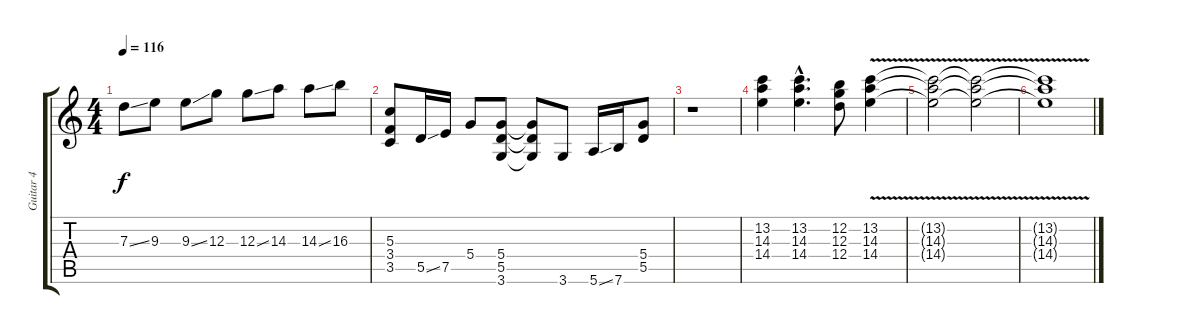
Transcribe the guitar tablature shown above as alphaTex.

\track ("Guitar 4" "Guitar 4") {instrument overdrivenguitar}
\staff {score tabs}
\tuning (E4 B3 G3 D3 A2 E2) {hide}
\ts (4 4)
\tempo 116
\clef g2
\ks c
7.3{ss}.8{dy f} 9.3.8 9.3{ss}.8 12.3.8 12.3{ss}.8 14.3.8 14.3{ss}.8 16.3.8 |
(5.3 3.4 3.5).8 5.5{ss}.16 7.5.16 5.4.8 (5.4 5.5 3.6).8 (5.4{t} 5.5{t} 3.6{t}).8 3.6.8 5.6{ss}.16 7.6.16 (5.4 5.5).8 |
r.1 |
(13.2 14.3 14.4).4 (13.2{hac} 14.3{hac} 14.4{hac}).4{d} (12.2 12.3 12.4).8 (13.2{v} 14.3{v} 14.4{v}).4 |
(13.2{v t} 14.3{v t} 14.4{v t}).2 (13.2{v t} 14.3{v t} 14.4{v t}).2 |
(13.2{t} 14.3{t} 14.4{t}).1
